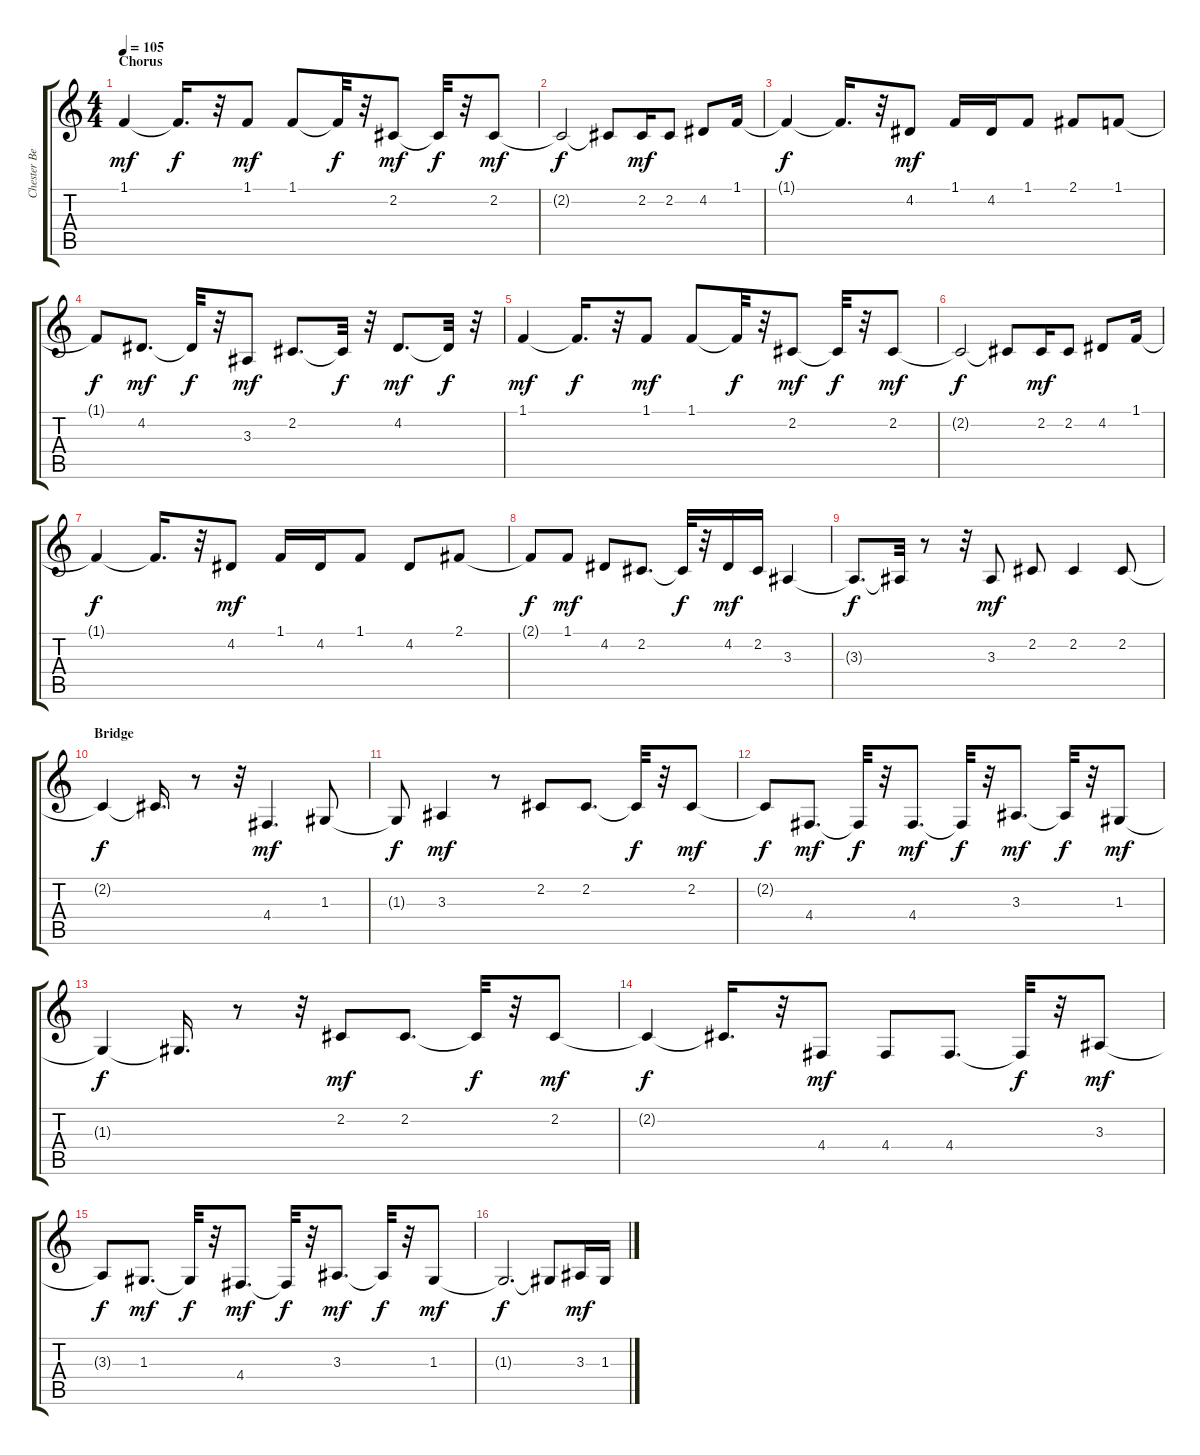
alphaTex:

\track ("Chester Bennington [Vocals]" "Chester Be") {instrument clarinet}
\staff {score tabs}
\tuning (E4 B3 G3 D3 A2 E2) {hide}
\ts (4 4)
\section ("" "Chorus")
\tempo 105
\clef g2
\ks c
1.1.4{dy mf} 1.1{t}.16{d dy f} r.32 1.1.8{dy mf} 1.1.8 1.1{t}.32{dy f} r.32 2.2.8{dy mf} 2.2{t}.32{dy f} r.32 2.2.8{dy mf} |
2.2{t}.2{dy f} 2.2{t}.8 2.2.16{dy mf} 2.2.8 4.2.8 1.1.16 |
1.1{t}.4{dy f} 1.1{t}.16{d} r.32 4.2.8{dy mf} 1.1.16 4.2.16 1.1.8 2.1.8 1.1.8 |
1.1{t}.8{dy f} 4.2.8{d dy mf} 4.2{t}.32{dy f} r.32 3.3.8{dy mf} 2.2.8{d} 2.2{t}.32{dy f} r.32 4.2.8{d dy mf} 4.2{t}.32{dy f} r.32 |
1.1.4{dy mf} 1.1{t}.16{d dy f} r.32 1.1.8{dy mf} 1.1.8 1.1{t}.32{dy f} r.32 2.2.8{dy mf} 2.2{t}.32{dy f} r.32 2.2.8{dy mf} |
2.2{t}.2{dy f} 2.2{t}.8 2.2.16{dy mf} 2.2.8 4.2.8 1.1.16 |
1.1{t}.4{dy f} 1.1{t}.16{d} r.32 4.2.8{dy mf} 1.1.16 4.2.16 1.1.8 4.2.8 2.1.8 |
2.1{t}.8{dy f} 1.1.8{dy mf} 4.2.8 2.2.8{d} 2.2{t}.32{dy f} r.32 4.2.16{dy mf} 2.2.16 3.3.4 |
3.3{t}.8{d dy f} 3.3{t}.32 r.8 r.32 3.3.8{dy mf} 2.2.8 2.2.4 2.2.8 |
\section ("" "Bridge")
2.2{t}.4{dy f} 2.2{t}.16{d} r.8 r.32 4.4.4{d dy mf} 1.3.8 |
1.3{t}.8{dy f} 3.3.4{dy mf} r.8 2.2.8 2.2.8{d} 2.2{t}.32{dy f} r.32 2.2.8{dy mf} |
2.2{t}.8{dy f} 4.4.8{d dy mf} 4.4{t}.32{dy f} r.32 4.4.8{d dy mf} 4.4{t}.32{dy f} r.32 3.3.8{d dy mf} 3.3{t}.32{dy f} r.32 1.3.8{dy mf} |
1.3{t}.4{dy f} 1.3{t}.16{d} r.8 r.32 2.2.8{dy mf} 2.2.8{d} 2.2{t}.32{dy f} r.32 2.2.8{dy mf} |
2.2{t}.4{dy f} 2.2{t}.16{d} r.32 4.4.8{dy mf} 4.4.8 4.4.8{d} 4.4{t}.32{dy f} r.32 3.3.8{dy mf} |
3.3{t}.8{dy f} 1.3.8{d dy mf} 1.3{t}.32{dy f} r.32 4.4.8{d dy mf} 4.4{t}.32{dy f} r.32 3.3.8{d dy mf} 3.3{t}.32{dy f} r.32 1.3.8{dy mf} |
1.3{t}.2{d dy f} 1.3{t}.8 3.3.16{dy mf} 1.3.16
